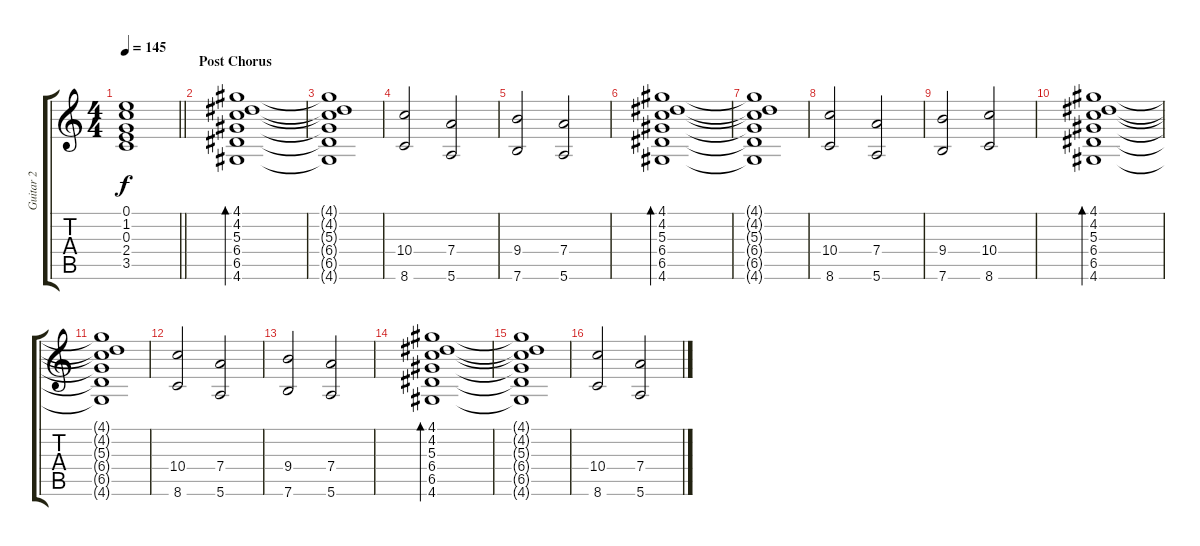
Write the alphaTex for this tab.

\track ("Guitar 2" "Guitar 2") {instrument overdrivenguitar}
\staff {score tabs}
\tuning (E4 B3 G3 D3 A2 E2) {hide}
\ts (4 4)
\tempo 145
\clef g2
\barLineRight lightlight
\ks c
(0.1{t} 1.2{t} 0.3{t} 2.4{t} 3.5{t}).1{dy f} |
\section ("" "Post Chorus")
(4.1 4.2 5.3 6.4 6.5 4.6).1{bd 60} |
(4.1{t} 4.2{t} 5.3{t} 6.4{t} 6.5{t} 4.6{t}).1 |
(10.4 8.6).2 (7.4 5.6).2 |
(9.4 7.6).2 (7.4 5.6).2 |
(4.1 4.2 5.3 6.4 6.5 4.6).1{bd 60} |
(4.1{t} 4.2{t} 5.3{t} 6.4{t} 6.5{t} 4.6{t}).1 |
(10.4 8.6).2 (7.4 5.6).2 |
(9.4 7.6).2 (10.4 8.6).2 |
(4.1 4.2 5.3 6.4 6.5 4.6).1{bd 60} |
(4.1{t} 4.2{t} 5.3{t} 6.4{t} 6.5{t} 4.6{t}).1 |
(10.4 8.6).2 (7.4 5.6).2 |
(9.4 7.6).2 (7.4 5.6).2 |
(4.1 4.2 5.3 6.4 6.5 4.6).1{bd 60} |
(4.1{t} 4.2{t} 5.3{t} 6.4{t} 6.5{t} 4.6{t}).1 |
(10.4 8.6).2 (7.4 5.6).2
